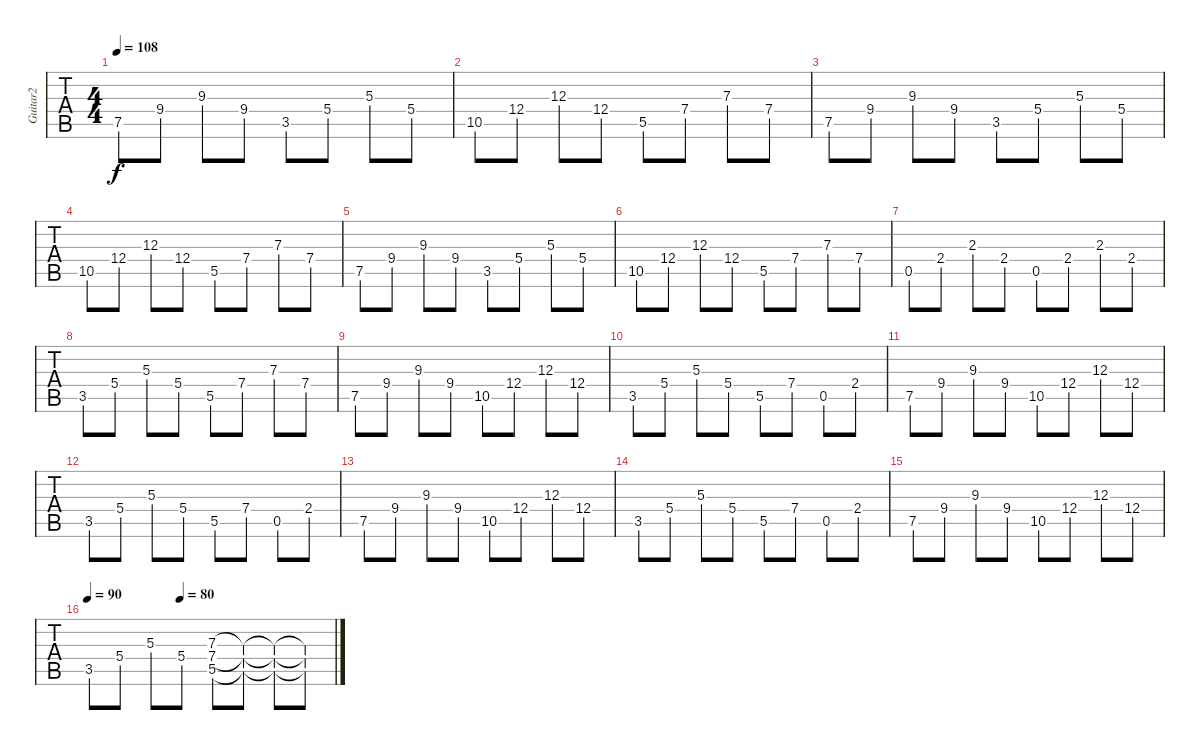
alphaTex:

\track ("Guitar2" "Guitar2") {instrument electricguitarclean}
\staff {tabs}
\tuning (E4 B3 G3 D3 A2 E2) {hide}
\ts (4 4)
\tempo 108
\clef g2
\ks c
7.5.8{dy f} 9.4.8 9.3.8 9.4.8 3.5.8 5.4.8 5.3.8 5.4.8 |
10.5.8 12.4.8 12.3.8 12.4.8 5.5.8 7.4.8 7.3.8 7.4.8 |
7.5.8 9.4.8 9.3.8 9.4.8 3.5.8 5.4.8 5.3.8 5.4.8 |
10.5.8 12.4.8 12.3.8 12.4.8 5.5.8 7.4.8 7.3.8 7.4.8 |
7.5.8 9.4.8 9.3.8 9.4.8 3.5.8 5.4.8 5.3.8 5.4.8 |
10.5.8 12.4.8 12.3.8 12.4.8 5.5.8 7.4.8 7.3.8 7.4.8 |
0.5.8 2.4.8 2.3.8 2.4.8 0.5.8 2.4.8 2.3.8 2.4.8 |
3.5.8 5.4.8 5.3.8 5.4.8 5.5.8 7.4.8 7.3.8 7.4.8 |
7.5.8 9.4.8 9.3.8 9.4.8 10.5.8 12.4.8 12.3.8 12.4.8 |
3.5.8 5.4.8 5.3.8 5.4.8 5.5.8 7.4.8 0.5.8 2.4.8 |
7.5.8 9.4.8 9.3.8 9.4.8 10.5.8 12.4.8 12.3.8 12.4.8 |
3.5.8 5.4.8 5.3.8 5.4.8 5.5.8 7.4.8 0.5.8 2.4.8 |
7.5.8 9.4.8 9.3.8 9.4.8 10.5.8 12.4.8 12.3.8 12.4.8 |
3.5.8 5.4.8 5.3.8 5.4.8 5.5.8 7.4.8 0.5.8 2.4.8 |
7.5.8 9.4.8 9.3.8 9.4.8 10.5.8 12.4.8 12.3.8 12.4.8 |
\tempo 90
\tempo (80 0.375)
3.5.8 5.4.8 5.3.8 5.4.8 (7.3 7.4 5.5).8 (7.3{t} 7.4{t} 5.5{t}).8 (7.3{t} 7.4{t} 5.5{t}).8 (7.3{t} 7.4{t} 5.5{t}).8
